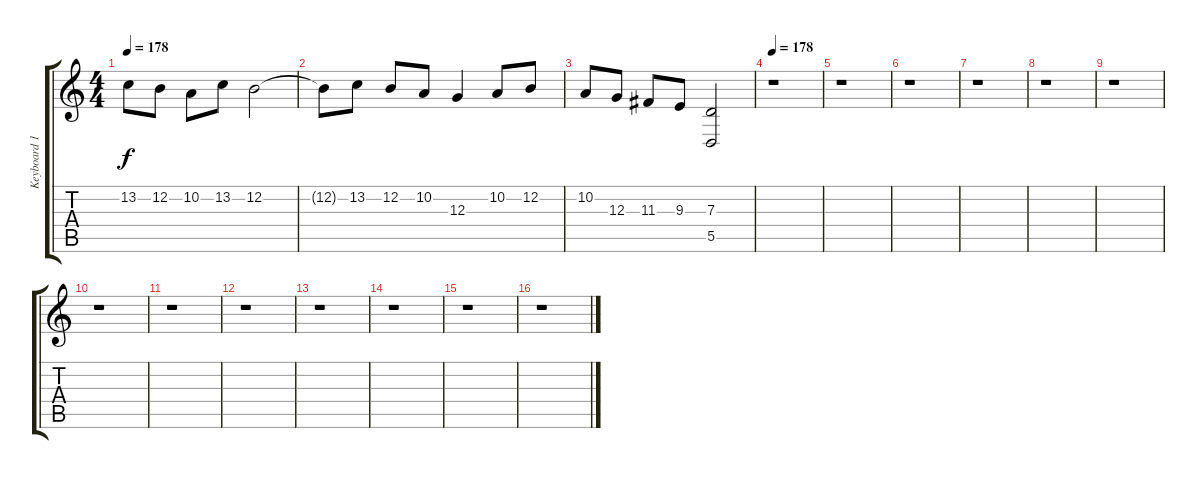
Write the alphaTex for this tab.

\track ("Keyboard 1" "Keyboard 1") {mute instrument stringensemble1}
\staff {score tabs}
\tuning (E4 B3 G3 D3 A2 E2) {hide}
\ts (4 4)
\tempo 178
\clef g2
\ks c
13.2.8{dy f} 12.2.8 10.2.8 13.2.8 12.2.2 |
12.2{t}.8 13.2.8 12.2.8 10.2.8 12.3.4 10.2.8 12.2.8 |
10.2.8 12.3.8 11.3.8 9.3.8 (7.3 5.5).2 |
\tempo 178
r.1 |
r.1 |
r.1 |
r.1 |
r.1 |
r.1 |
r.1 |
r.1 |
r.1 |
r.1 |
r.1 |
r.1 |
r.1
